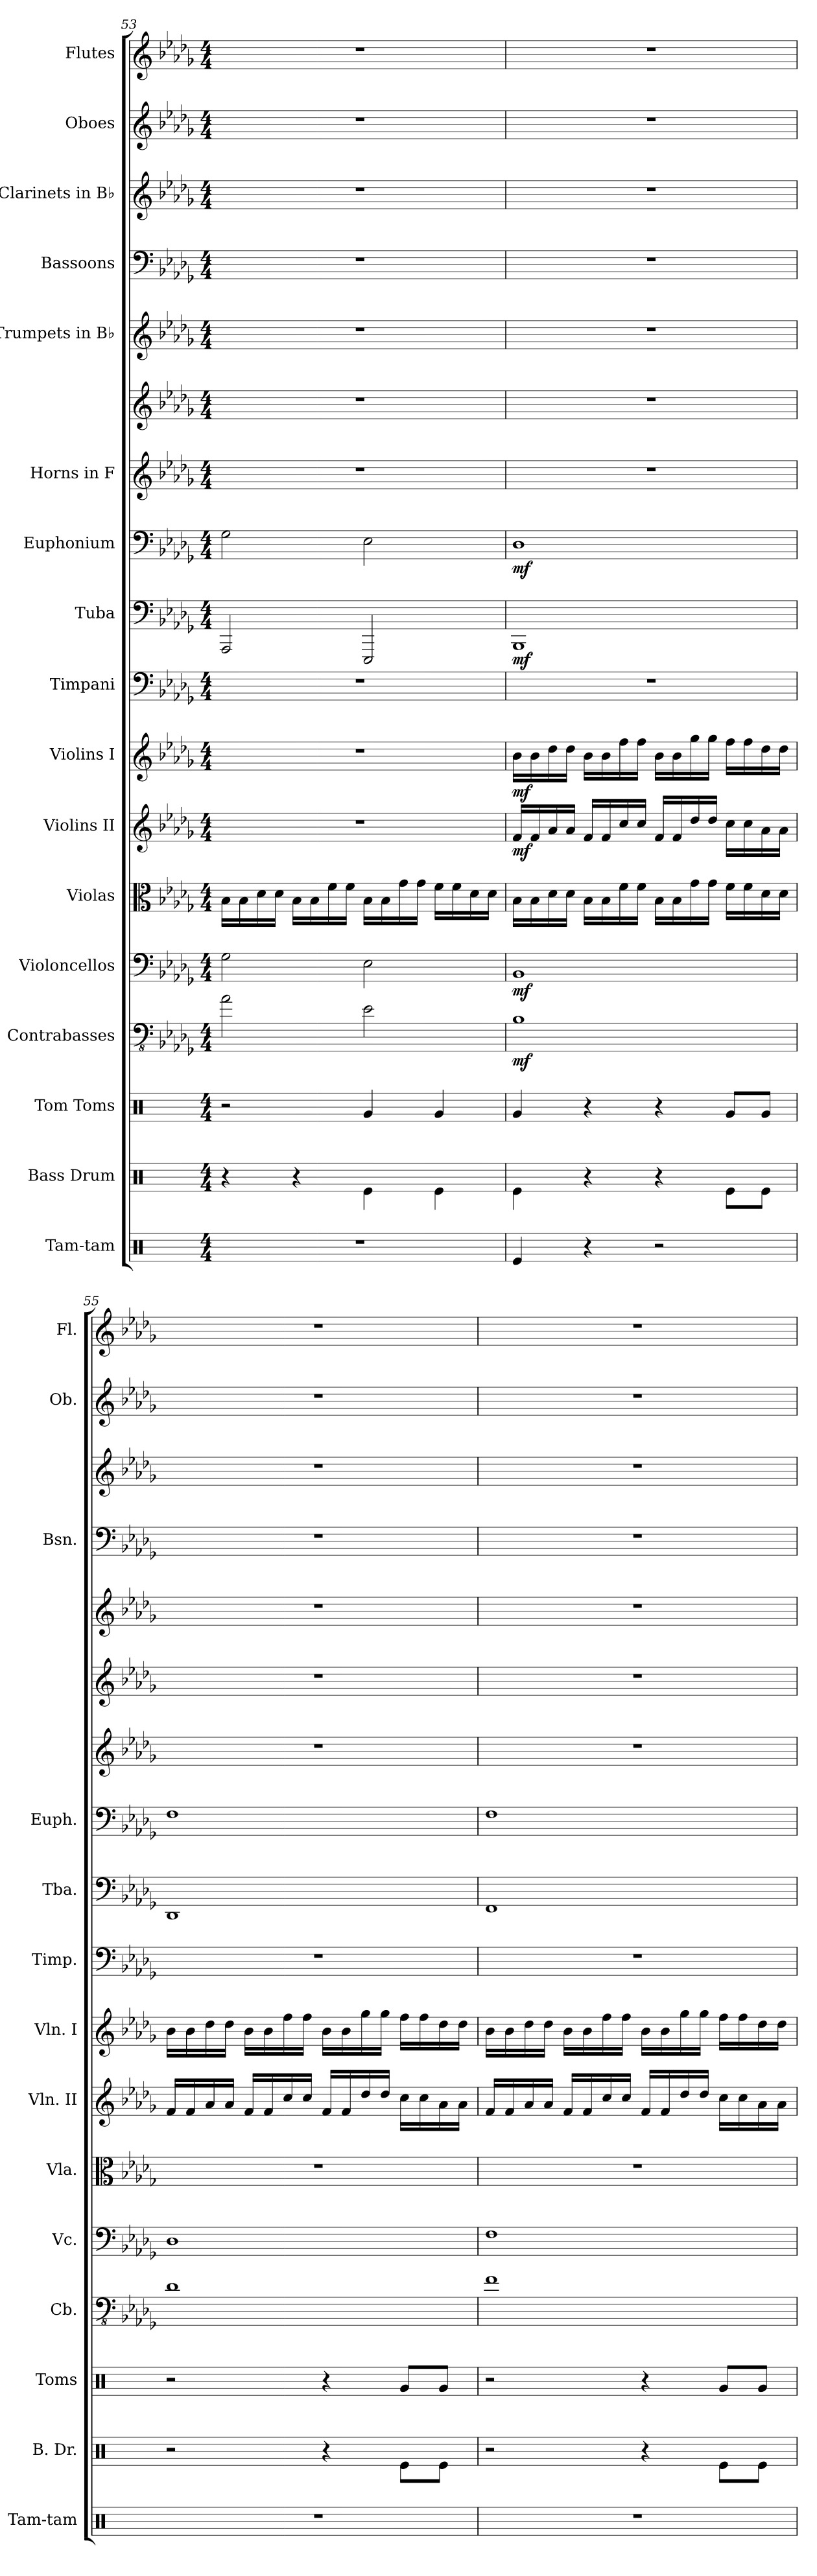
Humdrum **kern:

**kern	**kern	**kern	**kern	**dynam	**kern	**dynam	**kern	**kern	**dynam	**kern	**dynam	**kern	**kern	**dynam	**kern	**dynam	**kern	**kern	**kern	**kern	**kern	**kern	**kern
*part17	*part16	*part15	*part14	*part14	*part13	*part13	*part12	*part11	*part11	*part10	*part10	*part9	*part8	*part8	*part7	*part7	*part6	*part6	*part5	*part4	*part3	*part2	*part1
*staff18	*staff17	*staff16	*staff15	*staff15	*staff14	*staff14	*staff13	*staff12	*staff12	*staff11	*staff11	*staff10	*staff9	*staff9	*staff8	*staff8	*staff7	*staff6	*staff5	*staff4	*staff3	*staff2	*staff1
*I"Tam-tam	*I"Bass Drum	*I"Tom Toms	*I"Contrabasses	*	*I"Violoncellos	*	*I"Violas	*I"Violins II	*	*I"Violins I	*	*I"Timpani	*I"Tuba	*	*I"Euphonium	*	*I"Horns in F	*	*I"Trumpets in B♭	*I"Bassoons	*I"Clarinets in B♭	*I"Oboes	*I"Flutes
*I'Tam-tam	*I'B. Dr.	*I'Toms	*I'Cb.	*	*I'Vc.	*	*I'Vla.	*I'Vln. II	*	*I'Vln. I	*	*I'Timp.	*I'Tba.	*	*I'Euph.	*	*	*	*	*I'Bsn.	*	*I'Ob.	*I'Fl.
!!LO:PB:g=z
*clefX	*clefX	*clefX	*clefFv4	*	*clefF4	*	*clefC3	*clefG2	*	*clefG2	*	*clefF4	*clefF4	*	*clefF4	*	*clefG2	*clefG2	*clefG2	*clefF4	*clefG2	*clefG2	*clefG2
*	*	*	*ITrd7c12	*	*	*	*	*	*	*	*	*	*	*	*	*	*ITrd4c7	*ITrd4c7	*ITrd1c2	*	*ITrd1c2	*	*
*k[]	*k[]	*k[]	*k[b-e-a-d-g-]	*	*k[b-e-a-d-g-]	*	*k[b-e-a-d-g-]	*k[b-e-a-d-g-]	*	*k[b-e-a-d-g-]	*	*k[b-e-a-d-g-]	*k[b-e-a-d-g-]	*	*k[b-e-a-d-g-]	*	*k[b-e-a-d-g-c-]	*k[b-e-a-d-g-c-]	*k[b-e-a-d-g-c-f-]	*k[b-e-a-d-g-]	*k[b-e-a-d-g-c-f-]	*k[b-e-a-d-g-]	*k[b-e-a-d-g-]
*M4/4	*M4/4	*M4/4	*M4/4	*	*M4/4	*	*M4/4	*M4/4	*	*M4/4	*	*M4/4	*M4/4	*	*M4/4	*	*M4/4	*M4/4	*M4/4	*M4/4	*M4/4	*M4/4	*M4/4
=53	=53	=53	=53	=53	=53	=53	=53	=53	=53	=53	=53	=53	=53	=53	=53	=53	=53	=53	=53	=53	=53	=53	=53
1r	4r	2r	2AA-\	.	2G-\	.	16B-\LL	1r	.	1r	.	1r	2AAA-/	.	2G-\	.	1r	1r	1r	1r	1r	1r	1r
.	.	.	.	.	.	.	16B-\	.	.	.	.	.	.	.	.	.	.	.	.	.	.	.	.
.	.	.	.	.	.	.	16d-\	.	.	.	.	.	.	.	.	.	.	.	.	.	.	.	.
.	.	.	.	.	.	.	16d-\JJ	.	.	.	.	.	.	.	.	.	.	.	.	.	.	.	.
.	4r	.	.	.	.	.	16B-\LL	.	.	.	.	.	.	.	.	.	.	.	.	.	.	.	.
.	.	.	.	.	.	.	16B-\	.	.	.	.	.	.	.	.	.	.	.	.	.	.	.	.
.	.	.	.	.	.	.	16f\	.	.	.	.	.	.	.	.	.	.	.	.	.	.	.	.
.	.	.	.	.	.	.	16f\JJ	.	.	.	.	.	.	.	.	.	.	.	.	.	.	.	.
.	4Re\	4Rg/	2EE-\	.	2E-\	.	16B-\LL	.	.	.	.	.	2EEE-/	.	2E-\	.	.	.	.	.	.	.	.
.	.	.	.	.	.	.	16B-\	.	.	.	.	.	.	.	.	.	.	.	.	.	.	.	.
.	.	.	.	.	.	.	16g-\	.	.	.	.	.	.	.	.	.	.	.	.	.	.	.	.
.	.	.	.	.	.	.	16g-\JJ	.	.	.	.	.	.	.	.	.	.	.	.	.	.	.	.
.	4Re\	4Rg/	.	.	.	.	16f\LL	.	.	.	.	.	.	.	.	.	.	.	.	.	.	.	.
.	.	.	.	.	.	.	16f\	.	.	.	.	.	.	.	.	.	.	.	.	.	.	.	.
.	.	.	.	.	.	.	16d-\	.	.	.	.	.	.	.	.	.	.	.	.	.	.	.	.
.	.	.	.	.	.	.	16d-\JJ	.	.	.	.	.	.	.	.	.	.	.	.	.	.	.	.
=54	=54	=54	=54	=54	=54	=54	=54	=54	=54	=54	=54	=54	=54	=54	=54	=54	=54	=54	=54	=54	=54	=54	=54
!	!	!	!	!LO:DY:b	!	!LO:DY:b	!	!	!LO:DY:b	!	!LO:DY:b	!	!	!LO:DY:b	!	!LO:DY:b	!	!	!	!	!	!	!
4Re/	4Re\	4Rg/	1BBB-	mf	1BB-	mf	16B-\LL	16f/LL	mf	16b-\LL	mf	1r	1BBB-	mf	1D-	mf	1r	1r	1r	1r	1r	1r	1r
.	.	.	.	.	.	.	16B-\	16f/	.	16b-\	.	.	.	.	.	.	.	.	.	.	.	.	.
.	.	.	.	.	.	.	16d-\	16a-/	.	16dd-\	.	.	.	.	.	.	.	.	.	.	.	.	.
.	.	.	.	.	.	.	16d-\JJ	16a-/JJ	.	16dd-\JJ	.	.	.	.	.	.	.	.	.	.	.	.	.
4r	4r	4r	.	.	.	.	16B-\LL	16f/LL	.	16b-\LL	.	.	.	.	.	.	.	.	.	.	.	.	.
.	.	.	.	.	.	.	16B-\	16f/	.	16b-\	.	.	.	.	.	.	.	.	.	.	.	.	.
.	.	.	.	.	.	.	16f\	16cc/	.	16ff\	.	.	.	.	.	.	.	.	.	.	.	.	.
.	.	.	.	.	.	.	16f\JJ	16cc/JJ	.	16ff\JJ	.	.	.	.	.	.	.	.	.	.	.	.	.
2r	4r	4r	.	.	.	.	16B-\LL	16f/LL	.	16b-\LL	.	.	.	.	.	.	.	.	.	.	.	.	.
.	.	.	.	.	.	.	16B-\	16f/	.	16b-\	.	.	.	.	.	.	.	.	.	.	.	.	.
.	.	.	.	.	.	.	16g-\	16dd-/	.	16gg-\	.	.	.	.	.	.	.	.	.	.	.	.	.
.	.	.	.	.	.	.	16g-\JJ	16dd-/JJ	.	16gg-\JJ	.	.	.	.	.	.	.	.	.	.	.	.	.
.	8Re\L	8Rg/L	.	.	.	.	16f\LL	16cc\LL	.	16ff\LL	.	.	.	.	.	.	.	.	.	.	.	.	.
.	.	.	.	.	.	.	16f\	16cc\	.	16ff\	.	.	.	.	.	.	.	.	.	.	.	.	.
.	8Re\J	8Rg/J	.	.	.	.	16d-\	16a-\	.	16dd-\	.	.	.	.	.	.	.	.	.	.	.	.	.
.	.	.	.	.	.	.	16d-\JJ	16a-\JJ	.	16dd-\JJ	.	.	.	.	.	.	.	.	.	.	.	.	.
!!LO:PB:g=z
=55	=55	=55	=55	=55	=55	=55	=55	=55	=55	=55	=55	=55	=55	=55	=55	=55	=55	=55	=55	=55	=55	=55	=55
1r	2r	2r	1DD-	.	1D-	.	1r	16f/LL	.	16b-\LL	.	1r	1DD-	.	1F	.	1r	1r	1r	1r	1r	1r	1r
.	.	.	.	.	.	.	.	16f/	.	16b-\	.	.	.	.	.	.	.	.	.	.	.	.	.
.	.	.	.	.	.	.	.	16a-/	.	16dd-\	.	.	.	.	.	.	.	.	.	.	.	.	.
.	.	.	.	.	.	.	.	16a-/JJ	.	16dd-\JJ	.	.	.	.	.	.	.	.	.	.	.	.	.
.	.	.	.	.	.	.	.	16f/LL	.	16b-\LL	.	.	.	.	.	.	.	.	.	.	.	.	.
.	.	.	.	.	.	.	.	16f/	.	16b-\	.	.	.	.	.	.	.	.	.	.	.	.	.
.	.	.	.	.	.	.	.	16cc/	.	16ff\	.	.	.	.	.	.	.	.	.	.	.	.	.
.	.	.	.	.	.	.	.	16cc/JJ	.	16ff\JJ	.	.	.	.	.	.	.	.	.	.	.	.	.
.	4r	4r	.	.	.	.	.	16f/LL	.	16b-\LL	.	.	.	.	.	.	.	.	.	.	.	.	.
.	.	.	.	.	.	.	.	16f/	.	16b-\	.	.	.	.	.	.	.	.	.	.	.	.	.
.	.	.	.	.	.	.	.	16dd-/	.	16gg-\	.	.	.	.	.	.	.	.	.	.	.	.	.
.	.	.	.	.	.	.	.	16dd-/JJ	.	16gg-\JJ	.	.	.	.	.	.	.	.	.	.	.	.	.
.	8Re\L	8Rg/L	.	.	.	.	.	16cc\LL	.	16ff\LL	.	.	.	.	.	.	.	.	.	.	.	.	.
.	.	.	.	.	.	.	.	16cc\	.	16ff\	.	.	.	.	.	.	.	.	.	.	.	.	.
.	8Re\J	8Rg/J	.	.	.	.	.	16a-\	.	16dd-\	.	.	.	.	.	.	.	.	.	.	.	.	.
.	.	.	.	.	.	.	.	16a-\JJ	.	16dd-\JJ	.	.	.	.	.	.	.	.	.	.	.	.	.
=56	=56	=56	=56	=56	=56	=56	=56	=56	=56	=56	=56	=56	=56	=56	=56	=56	=56	=56	=56	=56	=56	=56	=56
1r	2r	2r	1FF	.	1F	.	1r	16f/LL	.	16b-\LL	.	1r	1FF	.	1F	.	1r	1r	1r	1r	1r	1r	1r
.	.	.	.	.	.	.	.	16f/	.	16b-\	.	.	.	.	.	.	.	.	.	.	.	.	.
.	.	.	.	.	.	.	.	16a-/	.	16dd-\	.	.	.	.	.	.	.	.	.	.	.	.	.
.	.	.	.	.	.	.	.	16a-/JJ	.	16dd-\JJ	.	.	.	.	.	.	.	.	.	.	.	.	.
.	.	.	.	.	.	.	.	16f/LL	.	16b-\LL	.	.	.	.	.	.	.	.	.	.	.	.	.
.	.	.	.	.	.	.	.	16f/	.	16b-\	.	.	.	.	.	.	.	.	.	.	.	.	.
.	.	.	.	.	.	.	.	16cc/	.	16ff\	.	.	.	.	.	.	.	.	.	.	.	.	.
.	.	.	.	.	.	.	.	16cc/JJ	.	16ff\JJ	.	.	.	.	.	.	.	.	.	.	.	.	.
.	4r	4r	.	.	.	.	.	16f/LL	.	16b-\LL	.	.	.	.	.	.	.	.	.	.	.	.	.
.	.	.	.	.	.	.	.	16f/	.	16b-\	.	.	.	.	.	.	.	.	.	.	.	.	.
.	.	.	.	.	.	.	.	16dd-/	.	16gg-\	.	.	.	.	.	.	.	.	.	.	.	.	.
.	.	.	.	.	.	.	.	16dd-/JJ	.	16gg-\JJ	.	.	.	.	.	.	.	.	.	.	.	.	.
.	8Re\L	8Rg/L	.	.	.	.	.	16cc\LL	.	16ff\LL	.	.	.	.	.	.	.	.	.	.	.	.	.
.	.	.	.	.	.	.	.	16cc\	.	16ff\	.	.	.	.	.	.	.	.	.	.	.	.	.
.	8Re\J	8Rg/J	.	.	.	.	.	16a-\	.	16dd-\	.	.	.	.	.	.	.	.	.	.	.	.	.
.	.	.	.	.	.	.	.	16a-\JJ	.	16dd-\JJ	.	.	.	.	.	.	.	.	.	.	.	.	.
=	=	=	=	=	=	=	=	=	=	=	=	=	=	=	=	=	=	=	=	=	=	=	=
*-	*-	*-	*-	*-	*-	*-	*-	*-	*-	*-	*-	*-	*-	*-	*-	*-	*-	*-	*-	*-	*-	*-	*-
